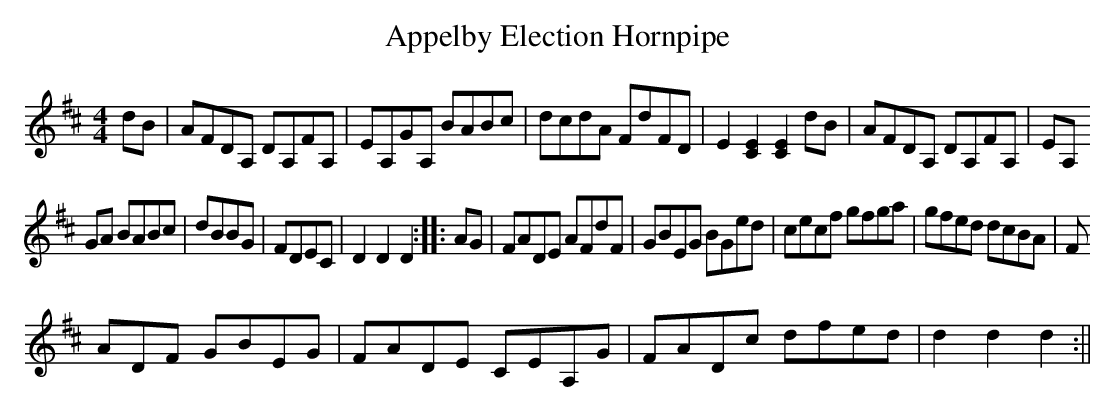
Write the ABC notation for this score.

X:1
T:Appelby Election Hornpipe
M:4/4
L:1/8
K:D major
dB|AFDA, DA,FA,|EA,GA, BABc|dcdA  FdFD|E2[C2E2][C2E2]dB|AFDA, DA,FA,|EA,
GA BABc|dBBG|FDEC|D2D2D2:||:AG|FADE AFdF|GBEG BGed|cecf gfga|gfed dcBA|F
ADF GBEG|FADE CEA,G|FADc dfed|d2d2d2:||
